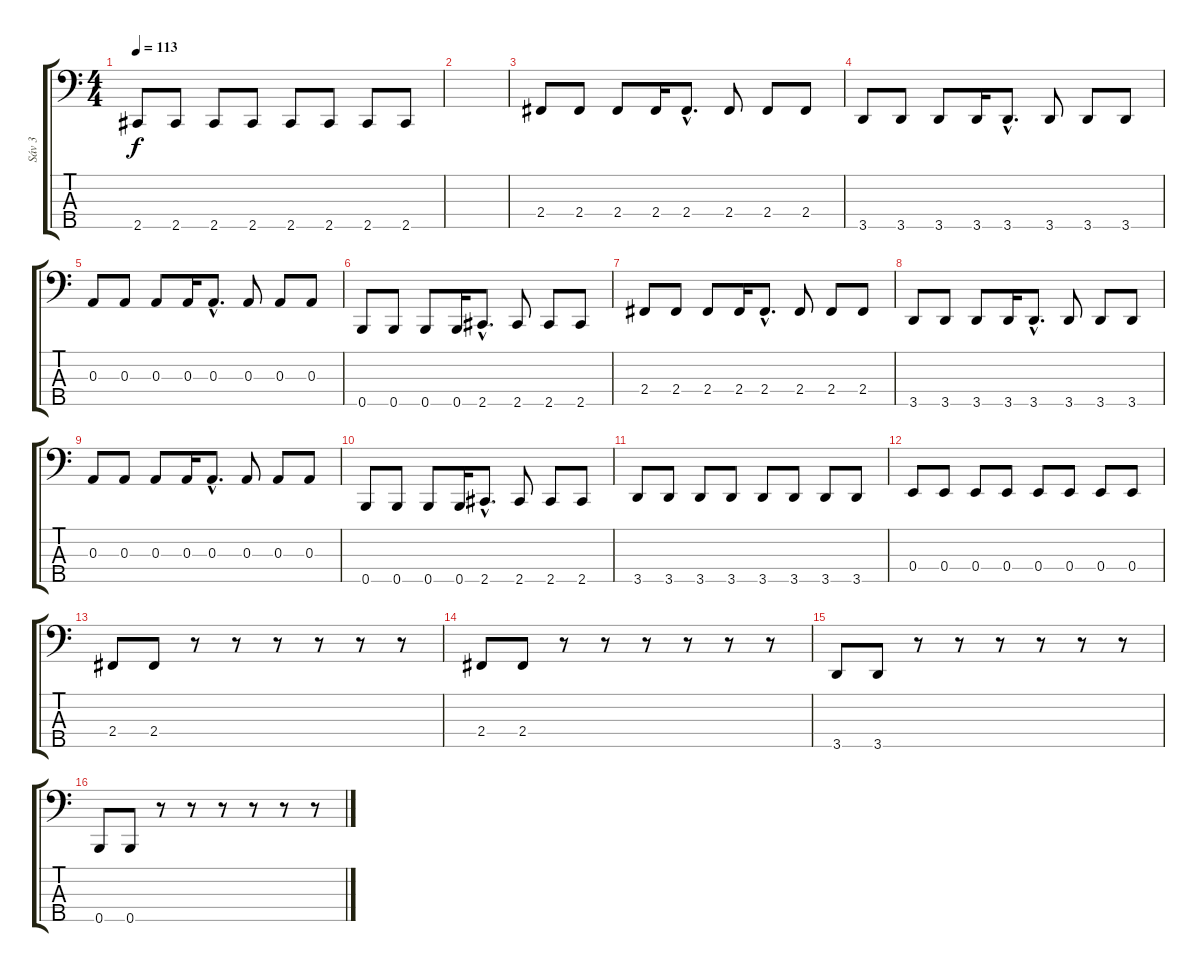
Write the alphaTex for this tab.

\track ("Sáv 3" "Sáv 3") {instrument electricbassfinger}
\staff {score tabs}
\tuning (G2 D2 A1 E1 B0) {hide}
\ts (4 4)
\tempo 113
\clef f4
\ks c
2.5.8{dy f} 2.5.8 2.5.8 2.5.8 2.5.8 2.5.8 2.5.8 2.5.8 |
|
2.4.8 2.4.8 2.4.8 2.4.16 2.4{hac}.8{d} 2.4.8 2.4.8 2.4.8 |
3.5.8 3.5.8 3.5.8 3.5.16 3.5{hac}.8{d} 3.5.8 3.5.8 3.5.8 |
0.3.8 0.3.8 0.3.8 0.3.16 0.3{hac}.8{d} 0.3.8 0.3.8 0.3.8 |
0.5.8 0.5.8 0.5.8 0.5.16 2.5{hac}.8{d} 2.5.8 2.5.8 2.5.8 |
2.4.8 2.4.8 2.4.8 2.4.16 2.4{hac}.8{d} 2.4.8 2.4.8 2.4.8 |
3.5.8 3.5.8 3.5.8 3.5.16 3.5{hac}.8{d} 3.5.8 3.5.8 3.5.8 |
0.3.8 0.3.8 0.3.8 0.3.16 0.3{hac}.8{d} 0.3.8 0.3.8 0.3.8 |
0.5.8 0.5.8 0.5.8 0.5.16 2.5{hac}.8{d} 2.5.8 2.5.8 2.5.8 |
3.5.8 3.5.8 3.5.8 3.5.8 3.5.8 3.5.8 3.5.8 3.5.8 |
0.4.8 0.4.8 0.4.8 0.4.8 0.4.8 0.4.8 0.4.8 0.4.8 |
2.4.8 2.4.8 r.8 r.8 r.8 r.8 r.8 r.8 |
2.4.8 2.4.8 r.8 r.8 r.8 r.8 r.8 r.8 |
3.5.8 3.5.8 r.8 r.8 r.8 r.8 r.8 r.8 |
0.5.8 0.5.8 r.8 r.8 r.8 r.8 r.8 r.8
